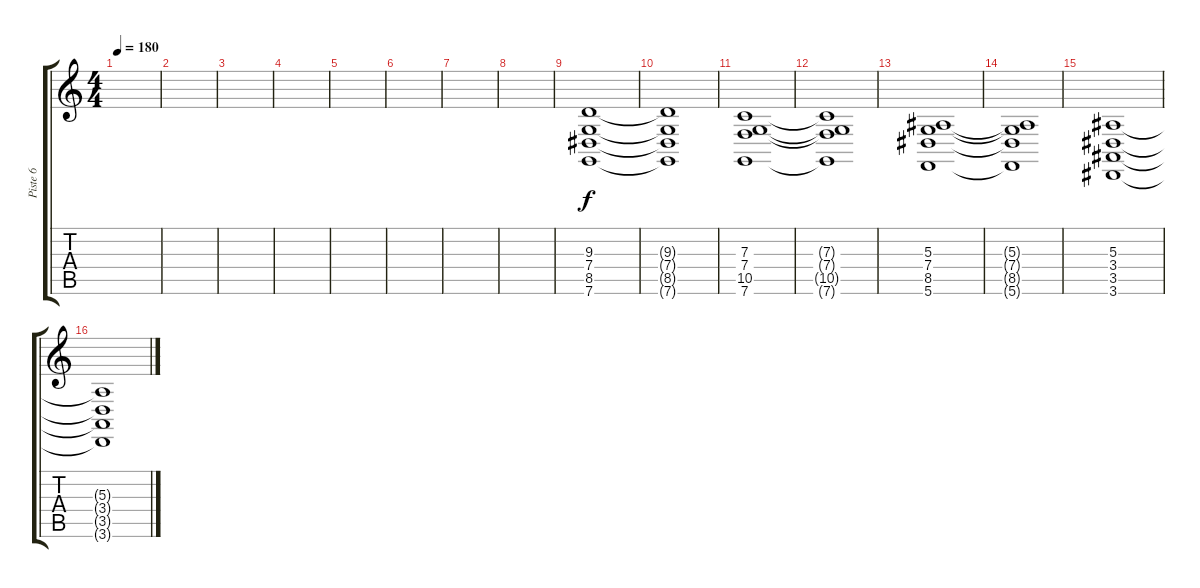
\track ("Piste 6" "Piste 6") {instrument acousticgrandpiano}
\staff {score tabs}
\tuning (D4 A3 F3 C3 G2 C2) {hide}
\ts (4 4)
\tempo 180
\clef g2
\ks c
|
|
|
|
|
|
|
|
(9.3 7.4 8.5 7.6).1 |
(9.3{t} 7.4{t} 8.5{t} 7.6{t}).1 |
(7.3 7.4 10.5 7.6).1 |
(7.3{t} 7.4{t} 10.5{t} 7.6{t}).1 |
(5.3 7.4 8.5 5.6).1 |
(5.3{t} 7.4{t} 8.5{t} 5.6{t}).1 |
(5.3 3.4 3.5 3.6).1 |
(5.3{t} 3.4{t} 3.5{t} 3.6{t}).1
